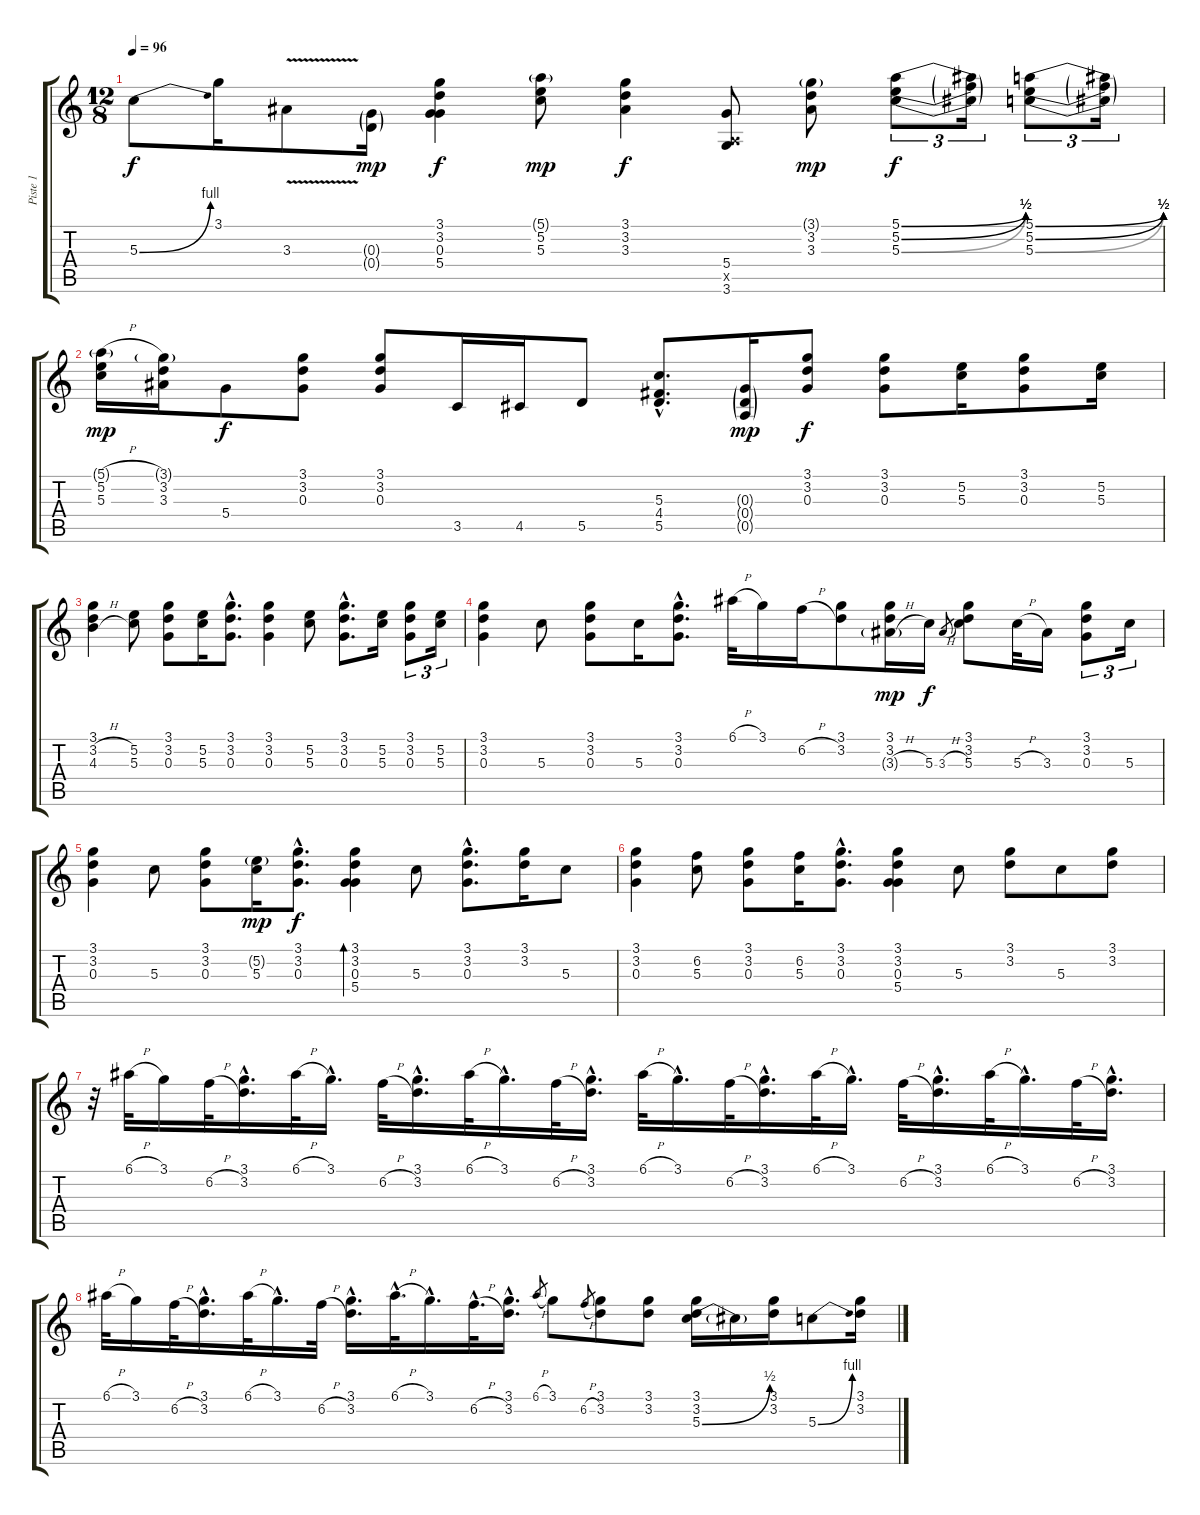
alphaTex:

\track ("Piste 1" "Piste 1") {instrument acousticguitarnylon}
\staff {score tabs}
\tuning (E4 B3 G3 D3 A2 E2) {hide}
\ts (12 8)
\tempo 96
\clef g2
\ks c
5.3{be (bend 0 0 60 4)}.8{dy f} 3.1.16 3.3{v}.8 (0.3{g} 0.4{g}).16{dy mp} (3.1 3.2 0.3 5.4).4{dy f} (5.1{g} 5.2 5.3).8{dy mp} (3.1 3.2 3.3).4{dy f} (5.4 0.5{x} 3.6).8 (3.1{g} 3.2 3.3).8{dy mp} (5.1{be (bend 0 0 60 2)} 5.2{be (bend 0 0 60 2)} 5.3{be (bend 0 0 60 2)}).8{tu (3 2) dy f} (5.1{t} 5.2{t} 5.3{t}).16{tu (3 2)} (5.1{be (bend 0 0 60 2)} 5.2{be (bend 0 0 60 2)} 5.3{be (bend 0 0 60 2)}).8{tu (3 2)} (5.1{t} 5.2{t} 5.3{t}).16{tu (3 2)} |
(5.1{h g} 5.2 5.3).16{dy mp} (3.1{g} 3.2 3.3).16 5.4.8{dy f} (3.1 3.2 0.3).8 (3.1 3.2 0.3).8 3.5.16 4.5.16 5.5.8 (5.3{hac} 4.4{hac} 5.5{hac}).8{d} (0.3{g} 0.4{g} 0.5{g}).16{dy mp} (3.1 3.2 0.3).8{dy f} (3.1 3.2 0.3).8 (5.2 5.3).16 (3.1 3.2 0.3).8 (5.2 5.3).16 |
(3.1 3.2{h} 4.3{h}).4 (5.2 5.3).8 (3.1 3.2 0.3).8 (5.2 5.3).16 (3.1{hac} 3.2{hac} 0.3{hac}).8{d} (3.1 3.2 0.3).4 (5.2 5.3).8 (3.1{hac} 3.2{hac} 0.3{hac}).8{d} (5.2 5.3).16 (3.1 3.2 0.3).8{tu (3 2)} (5.2 5.3).16{tu (3 2)} |
(3.1 3.2 0.3).4 5.3.8 (3.1 3.2 0.3).8 5.3.16 (3.1{hac} 3.2{hac} 0.3{hac}).8{d} 6.1{h}.32 3.1.16 6.2{h}.16 (3.1 3.2).8 (3.1 3.2 3.3{h g}).16{dy mp} 5.3.16{dy f} 3.3{h}.8{gr} (3.1 3.2 5.3).8 5.3{h}.32 3.3.16 (3.1 3.2 0.3).8{tu (3 2)} 5.3.16{tu (3 2)} |
(3.1 3.2 0.3).4 5.3.8 (3.1 3.2 0.3).8 (5.2{g} 5.3).16{dy mp} (3.1{hac} 3.2{hac} 0.3{hac}).8{d dy f} (3.1 3.2 0.3 5.4).4{bd 240} 5.3.8 (3.1{hac} 3.2{hac} 0.3{hac}).8{d} (3.1 3.2).16 5.3.8 |
(3.1 3.2 0.3).4 (6.2 5.3).8 (3.1 3.2 0.3).8 (6.2 5.3).16 (3.1{hac} 3.2{hac} 0.3{hac}).8{d} (3.1 3.2 0.3 5.4).4 5.3.8 (3.1 3.2).8 5.3.8 (3.1 3.2).8 |
r.32 6.1{h}.32 3.1.16 6.2{h}.32 (3.1{hac} 3.2{hac}).16{d} 6.1{h}.32 3.1{hac}.16{d} 6.2{h}.32 (3.1{hac} 3.2{hac}).16{d} 6.1{h}.32 3.1{hac}.16{d} 6.2{h}.32 (3.1{hac} 3.2{hac}).16{d} 6.1{h}.32 3.1{hac}.16{d} 6.2{h}.32 (3.1{hac} 3.2{hac}).16{d} 6.1{h}.32 3.1{hac}.16{d} 6.2{h}.32 (3.1{hac} 3.2{hac}).16{d} 6.1{h}.32 3.1{hac}.16{d} 6.2{h}.32 (3.1{hac} 3.2{hac}).16{d} |
6.1{h}.32 3.1.16 6.2{h}.32 (3.1{hac} 3.2{hac}).16{d} 6.1{h}.32 3.1{hac}.16{d} 6.2{h}.32 (3.1{hac} 3.2{hac}).16{d} 6.1{h hac}.32{d} 3.1{hac}.16{d} 6.2{h hac}.32{d} (3.1{hac} 3.2{hac}).16{d} 6.1{h}.8{gr} 3.1.8 6.2{h}.8{gr} (3.1 3.2).8 (3.1 3.2).8 (3.1 3.2 5.3{be (bend 0 0 60 2)}).16 5.3{t}.16 (3.1 3.2).16 5.3{be (bend 0 0 60 4)}.8 (3.1 3.2).16
